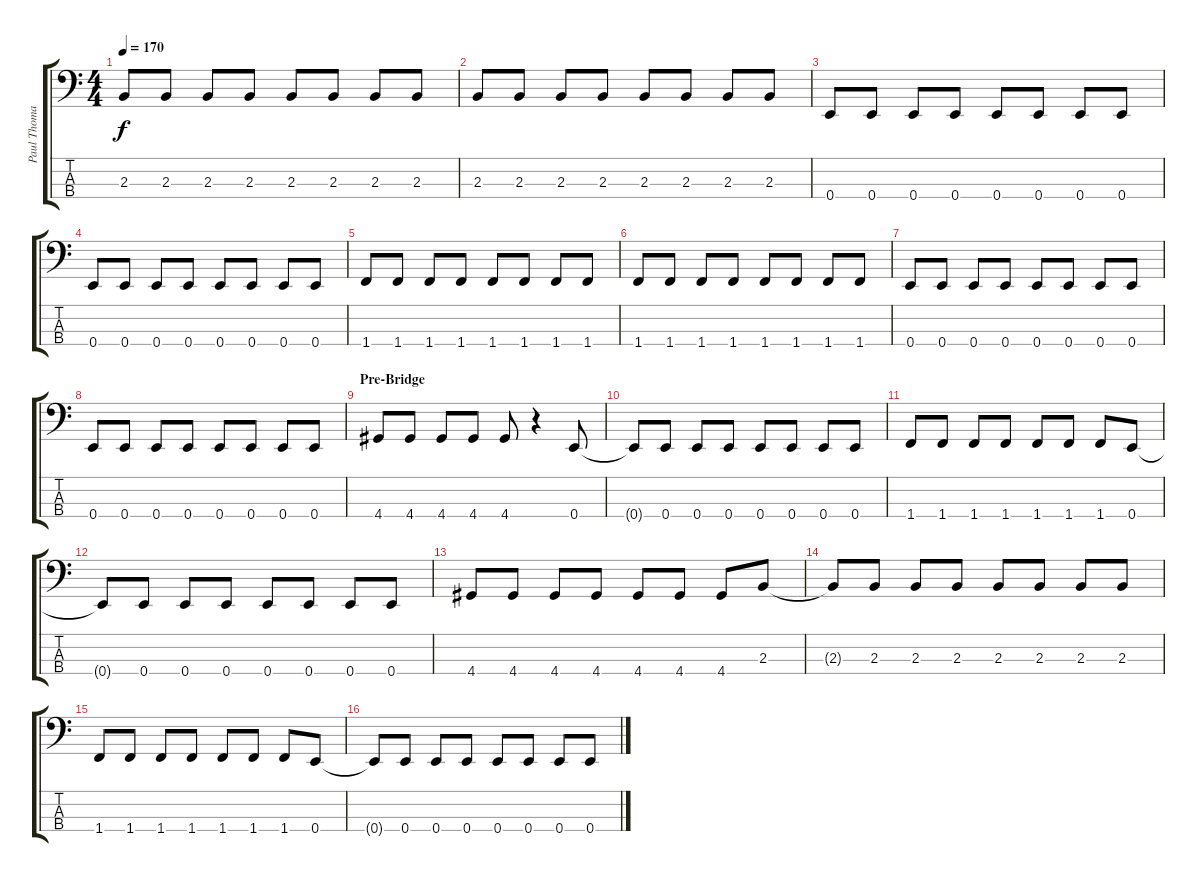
\track ("Paul Thomas" "Paul Thoma") {instrument electricbassfinger}
\staff {score tabs}
\tuning (G2 D2 A1 E1) {hide}
\ts (4 4)
\tempo 170
\clef f4
\ks c
2.3.8{dy f} 2.3.8 2.3.8 2.3.8 2.3.8 2.3.8 2.3.8 2.3.8 |
2.3.8 2.3.8 2.3.8 2.3.8 2.3.8 2.3.8 2.3.8 2.3.8 |
0.4.8 0.4.8 0.4.8 0.4.8 0.4.8 0.4.8 0.4.8 0.4.8 |
0.4.8 0.4.8 0.4.8 0.4.8 0.4.8 0.4.8 0.4.8 0.4.8 |
1.4.8 1.4.8 1.4.8 1.4.8 1.4.8 1.4.8 1.4.8 1.4.8 |
1.4.8 1.4.8 1.4.8 1.4.8 1.4.8 1.4.8 1.4.8 1.4.8 |
0.4.8 0.4.8 0.4.8 0.4.8 0.4.8 0.4.8 0.4.8 0.4.8 |
0.4.8 0.4.8 0.4.8 0.4.8 0.4.8 0.4.8 0.4.8 0.4.8 |
\section ("" "Pre-Bridge")
4.4.8 4.4.8 4.4.8 4.4.8 4.4.8 r.4 0.4.8 |
0.4{t}.8 0.4.8 0.4.8 0.4.8 0.4.8 0.4.8 0.4.8 0.4.8 |
1.4.8 1.4.8 1.4.8 1.4.8 1.4.8 1.4.8 1.4.8 0.4.8 |
0.4{t}.8 0.4.8 0.4.8 0.4.8 0.4.8 0.4.8 0.4.8 0.4.8 |
4.4.8 4.4.8 4.4.8 4.4.8 4.4.8 4.4.8 4.4.8 2.3.8 |
2.3{t}.8 2.3.8 2.3.8 2.3.8 2.3.8 2.3.8 2.3.8 2.3.8 |
1.4.8 1.4.8 1.4.8 1.4.8 1.4.8 1.4.8 1.4.8 0.4.8 |
0.4{t}.8 0.4.8 0.4.8 0.4.8 0.4.8 0.4.8 0.4.8 0.4.8
